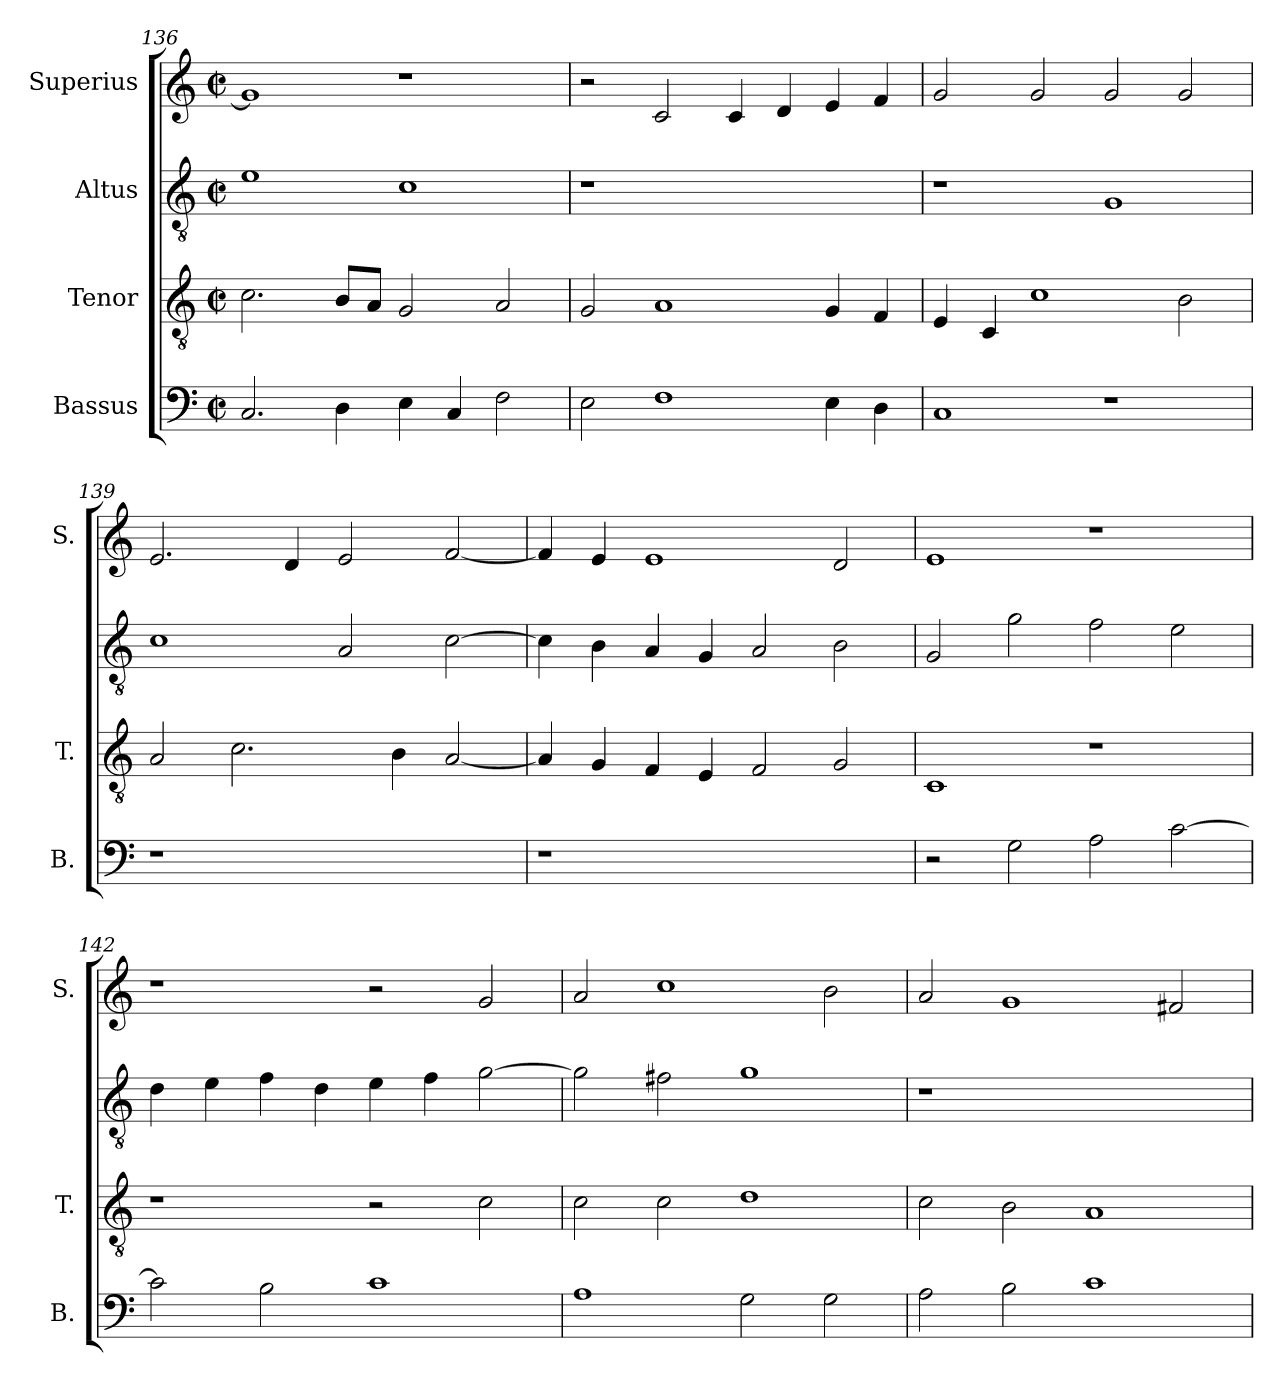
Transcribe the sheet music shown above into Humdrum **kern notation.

**kern	**kern	**kern	**kern
*part4	*part3	*part2	*part1
*staff4	*staff3	*staff2	*staff1
*I"Bassus	*I"Tenor	*I"Altus	*I"Superius
*I'B.	*I'T.	*	*I'S.
*clefF4	*clefGv2	*clefGv2	*clefG2
*	*ITrd7c12	*ITrd7c12	*
*k[]	*k[]	*k[]	*k[]
*C:	*C:	*C:	*C:
*M2/2	*M2/2	*M2/2	*M2/2
*met(c|)	*met(c|)	*met(c|)	*met(c|)
=136	=136	=136	=136
2.Ci/	2.Ci\	1Ei	1gi]
4Di\	8BBi/L	.	.
.	8AAi/J	.	.
4Ei\	2GGi/	1Ci	1r
4Ci/	.	.	.
2Fi\	2AAi/	.	.
=137	=137	=137	=137
!	!	!LO:N:vis=1	!
2Ei\	2GGi/	1r	2r
1Fi	1AAi	.	2ci/
.	.	1ryy	4ci/
.	.	.	4di/
4Ei\	4GGi/	.	4ei/
4Di\	4FFi/	.	4fi/
!!LO:PB:g=z
=138	=138	=138	=138
1Ci	4EEi/	1r	2gi/
.	4CCi/	.	.
.	1Ci	.	2gi/
1r	.	1GGi	2gi/
.	2BBi\	.	2gi/
=139	=139	=139	=139
!LO:N:vis=1	!	!	!
1r	2AAi/	1Ci	2.ei/
.	2.Ci\	.	.
.	.	.	4di/
1ryy	.	2AAi/	2ei/
.	4BBi\	.	.
.	[<2AAi/	[>2Ci\	[<2fi/
=140	=140	=140	=140
!LO:N:vis=1	!	!	!
1r	4AAi/]	4Ci\]	4fi/]
.	4GGi/	4BBi\	4ei/
.	4FFi/	4AAi/	1ei
.	4EEi/	4GGi/	.
1ryy	2FFi/	2AAi/	.
.	2GGi/	2BBi\	2di/
=141	=141	=141	=141
2r	1CCi	2GGi/	1ei
2Gi\	.	2Gi\	.
2Ai\	1r	2Fi\	1r
[>2ci\	.	2Ei\	.
!!LO:LB:g=z
=142	=142	=142	=142
2ci\]	1r	4Di\	1r
.	.	4Ei\	.
2Bi\	.	4Fi\	.
.	.	4Di\	.
1ci	2r	4Ei\	2r
.	.	4Fi\	.
.	2Ci\	[>2Gi\	2gi/
=143	=143	=143	=143
1Ai	2Ci\	2Gi\]	2ai/
.	2Ci\	2F#Xi\	1cci
2Gi\	1Di	1Gi	.
2Gi\	.	.	2bi\
=144	=144	=144	=144
!	!	!LO:N:vis=1	!
2Ai\	2Ci\	1r	2ai/
2Bi\	2BBi\	.	1gi
1ci	1AAi	1ryy	.
.	.	.	2f#Xi/
=	=	=	=
*-	*-	*-	*-
